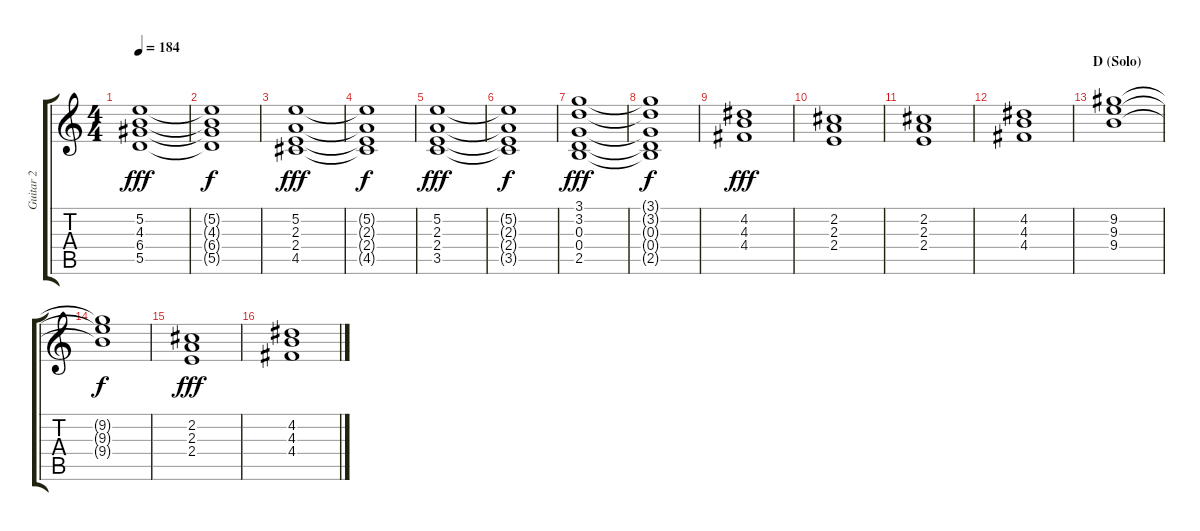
\track ("Guitar 2" "Guitar 2") {instrument distortionguitar}
\staff {score tabs}
\tuning (E4 B3 G3 D3 A2 E2) {hide}
\ts (4 4)
\tempo 184
\clef g2
\ks c
(5.2 4.3 6.4 5.5).1{dy fff} |
(5.2{t} 4.3{t} 6.4{t} 5.5{t}).1{dy f} |
(5.2 2.3 2.4 4.5).1{dy fff} |
(5.2{t} 2.3{t} 2.4{t} 4.5{t}).1{dy f} |
(5.2 2.3 2.4 3.5).1{dy fff} |
(5.2{t} 2.3{t} 2.4{t} 3.5{t}).1{dy f} |
(3.1 3.2 0.3 0.4 2.5).1{dy fff} |
(3.1{t} 3.2{t} 0.3{t} 0.4{t} 2.5{t}).1{dy f} |
(4.2 4.3 4.4).1{dy fff} |
(2.2 2.3 2.4).1 |
(2.2 2.3 2.4).1 |
(4.2 4.3 4.4).1 |
\section ("" "D (Solo)")
(9.2 9.3 9.4).1 |
(9.2{t} 9.3{t} 9.4{t}).1{dy f} |
(2.2 2.3 2.4).1{dy fff} |
(4.2 4.3 4.4).1
